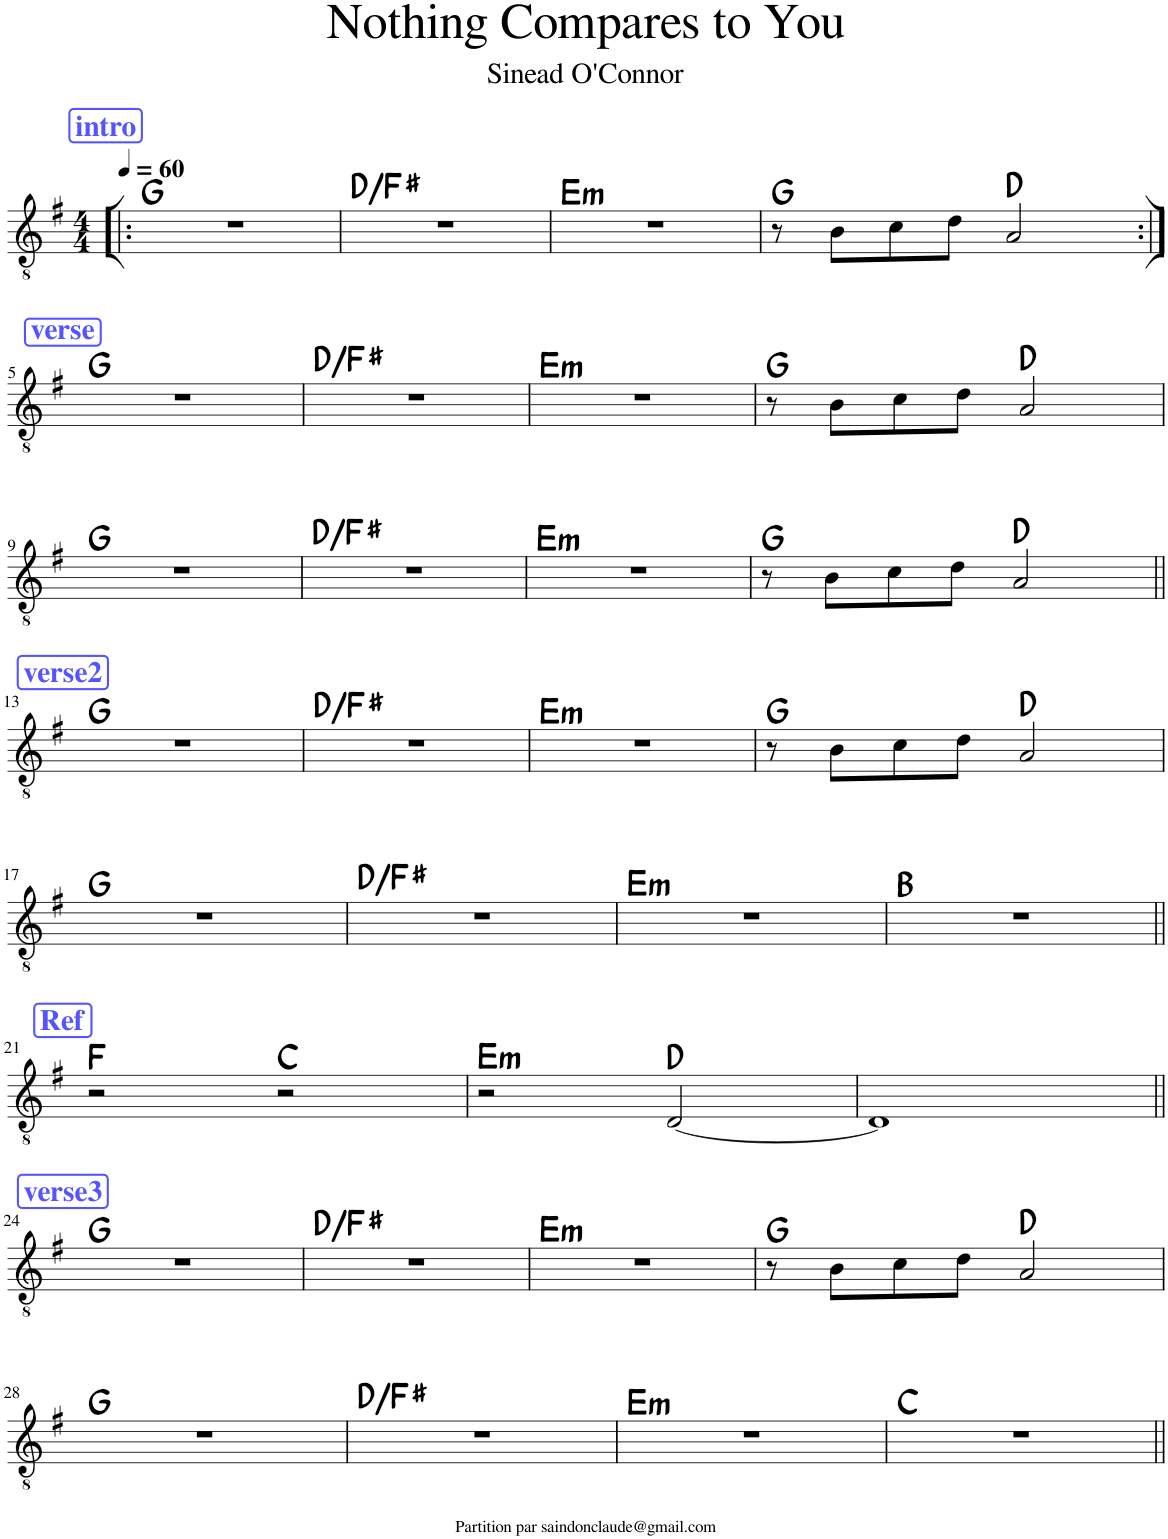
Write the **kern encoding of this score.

**kern	**harte
*part1	*part1
*staff1	*
*I"Classical Guitar	*
*I'Guit.	*
*clefGv2	*
*k[f#]	*
*M4/4	*
*MM60	*
!!LO:REH:place=s1:a:B:cj:color=#5555FF:fs=14:t=intro
=1!|:	=1!|:
1r	G:maj
=2	=2
1r	D:maj/3
=3	=3
!	!LO:H:kt=m
1r	E:min
=4	=4
8r	G:maj
8B\L	.
8c\	.
8d\J	.
2A/	D:maj
!!LO:LB:g=z
!!LO:REH:place=s1:a:B:cj:color=#5555FF:fs=14:t=verse
=5:|!	=5:|!
1r	G:maj
=6	=6
1r	D:maj/3
=7	=7
!	!LO:H:kt=m
1r	E:min
=8	=8
8r	G:maj
8B\L	.
8c\	.
8d\J	.
2A/	D:maj
!!LO:LB:g=z
=9	=9
1r	G:maj
=10	=10
1r	D:maj/3
=11	=11
!	!LO:H:kt=m
1r	E:min
=12	=12
8r	G:maj
8B\L	.
8c\	.
8d\J	.
2A/	D:maj
!!LO:LB:g=z
!!LO:REH:place=s1:a:B:cj:color=#5555FF:fs=14:t=verse2
=13||	=13||
1r	G:maj
=14	=14
1r	D:maj/3
=15	=15
!	!LO:H:kt=m
1r	E:min
=16	=16
8r	G:maj
8B\L	.
8c\	.
8d\J	.
2A/	D:maj
!!LO:LB:g=z
=17	=17
1r	G:maj
=18	=18
1r	D:maj/3
=19	=19
!	!LO:H:kt=m
1r	E:min
=20	=20
1r	B:maj
!!LO:LB:g=z
!!LO:REH:place=s1:a:B:cj:color=#5555FF:fs=14:t=Ref
=21||	=21||
2r	F:maj
2r	C:maj
=22	=22
!	!LO:H:kt=m
2r	E:min
[2D/	D:maj
=23	=23
1D]	.
!!LO:LB:g=z
!!LO:REH:place=s1:a:B:cj:color=#5555FF:fs=14:t=verse3
=24||	=24||
1r	G:maj
=25	=25
1r	D:maj/3
=26	=26
!	!LO:H:kt=m
1r	E:min
=27	=27
8r	G:maj
8B\L	.
8c\	.
8d\J	.
2A/	D:maj
!!LO:LB:g=z
=28	=28
1r	G:maj
=29	=29
1r	D:maj/3
=30	=30
!	!LO:H:kt=m
1r	E:min
=31	=31
1r	C:maj
=||	=||
*-	*-
